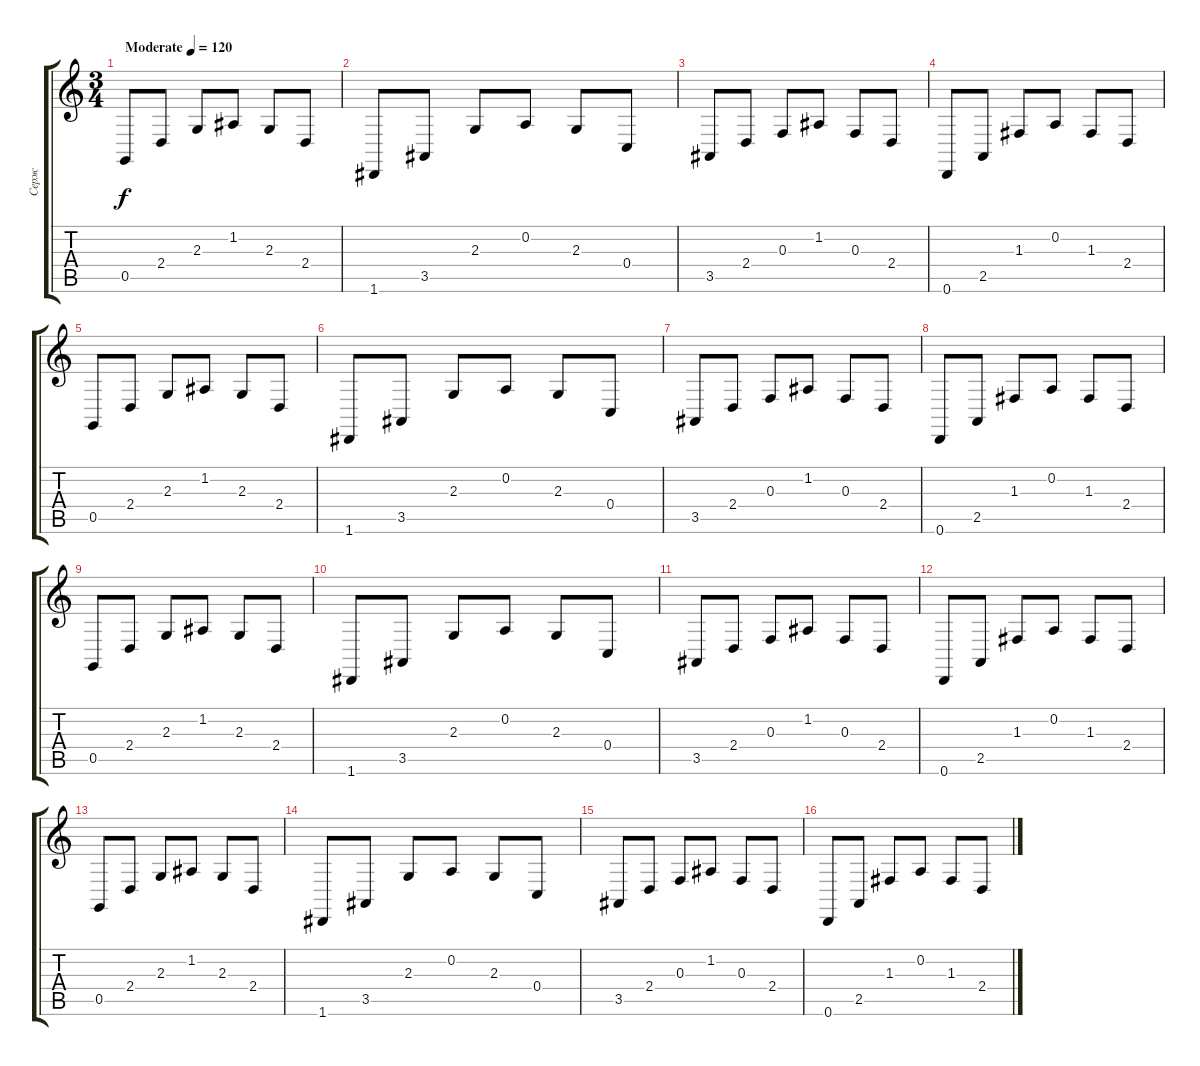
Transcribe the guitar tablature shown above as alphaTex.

\track ("Серж" "Серж") {instrument acousticgrandpiano}
\staff {score tabs}
\tuning (D4 A3 F3 C3 G2 D2) {hide}
\ts (3 4)
\tempo (120 "Moderate")
\clef g2
\ks c
0.5.8{dy f instrument acousticgrandpiano} 2.4.8 2.3.8 1.2.8 2.3.8 2.4.8 |
1.6.8 3.5.8 2.3.8 0.2.8 2.3.8 0.4.8 |
3.5.8 2.4.8 0.3.8 1.2.8 0.3.8 2.4.8 |
0.6.8 2.5.8 1.3.8 0.2.8 1.3.8 2.4.8 |
0.5.8 2.4.8 2.3.8 1.2.8 2.3.8 2.4.8 |
1.6.8 3.5.8 2.3.8 0.2.8 2.3.8 0.4.8 |
3.5.8 2.4.8 0.3.8 1.2.8 0.3.8 2.4.8 |
0.6.8 2.5.8 1.3.8 0.2.8 1.3.8 2.4.8 |
0.5.8 2.4.8 2.3.8 1.2.8 2.3.8 2.4.8 |
1.6.8 3.5.8 2.3.8 0.2.8 2.3.8 0.4.8 |
3.5.8 2.4.8 0.3.8 1.2.8 0.3.8 2.4.8 |
0.6.8 2.5.8 1.3.8 0.2.8 1.3.8 2.4.8 |
0.5.8 2.4.8 2.3.8 1.2.8 2.3.8 2.4.8 |
1.6.8 3.5.8 2.3.8 0.2.8 2.3.8 0.4.8 |
3.5.8 2.4.8 0.3.8 1.2.8 0.3.8 2.4.8 |
0.6.8 2.5.8 1.3.8 0.2.8 1.3.8 2.4.8
